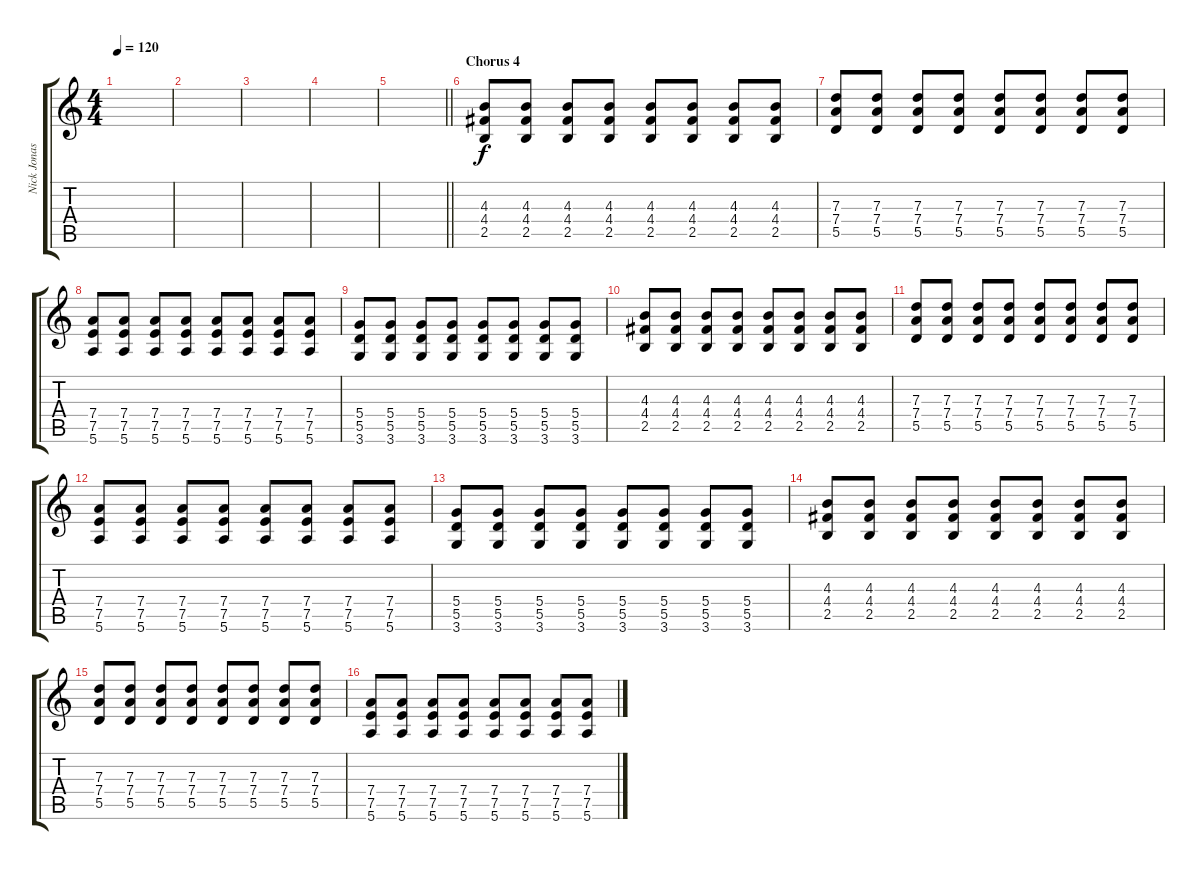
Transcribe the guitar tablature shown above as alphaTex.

\track ("Nick Jonas" "Nick Jonas") {instrument distortionguitar}
\staff {score tabs}
\tuning (E4 B3 G3 D3 A2 E2) {hide}
\ts (4 4)
\tempo 120
\clef g2
\ks c
|
|
|
|
\barLineRight lightlight
|
\section ("" "Chorus 4")
(4.3 4.4 2.5).8 (4.3 4.4 2.5).8 (4.3 4.4 2.5).8 (4.3 4.4 2.5).8 (4.3 4.4 2.5).8 (4.3 4.4 2.5).8 (4.3 4.4 2.5).8 (4.3 4.4 2.5).8 |
(7.3 7.4 5.5).8 (7.3 7.4 5.5).8 (7.3 7.4 5.5).8 (7.3 7.4 5.5).8 (7.3 7.4 5.5).8 (7.3 7.4 5.5).8 (7.3 7.4 5.5).8 (7.3 7.4 5.5).8 |
(7.4 7.5 5.6).8 (7.4 7.5 5.6).8 (7.4 7.5 5.6).8 (7.4 7.5 5.6).8 (7.4 7.5 5.6).8 (7.4 7.5 5.6).8 (7.4 7.5 5.6).8 (7.4 7.5 5.6).8 |
(5.4 5.5 3.6).8 (5.4 5.5 3.6).8 (5.4 5.5 3.6).8 (5.4 5.5 3.6).8 (5.4 5.5 3.6).8 (5.4 5.5 3.6).8 (5.4 5.5 3.6).8 (5.4 5.5 3.6).8 |
(4.3 4.4 2.5).8 (4.3 4.4 2.5).8 (4.3 4.4 2.5).8 (4.3 4.4 2.5).8 (4.3 4.4 2.5).8 (4.3 4.4 2.5).8 (4.3 4.4 2.5).8 (4.3 4.4 2.5).8 |
(7.3 7.4 5.5).8 (7.3 7.4 5.5).8 (7.3 7.4 5.5).8 (7.3 7.4 5.5).8 (7.3 7.4 5.5).8 (7.3 7.4 5.5).8 (7.3 7.4 5.5).8 (7.3 7.4 5.5).8 |
(7.4 7.5 5.6).8 (7.4 7.5 5.6).8 (7.4 7.5 5.6).8 (7.4 7.5 5.6).8 (7.4 7.5 5.6).8 (7.4 7.5 5.6).8 (7.4 7.5 5.6).8 (7.4 7.5 5.6).8 |
(5.4 5.5 3.6).8 (5.4 5.5 3.6).8 (5.4 5.5 3.6).8 (5.4 5.5 3.6).8 (5.4 5.5 3.6).8 (5.4 5.5 3.6).8 (5.4 5.5 3.6).8 (5.4 5.5 3.6).8 |
(4.3 4.4 2.5).8 (4.3 4.4 2.5).8 (4.3 4.4 2.5).8 (4.3 4.4 2.5).8 (4.3 4.4 2.5).8 (4.3 4.4 2.5).8 (4.3 4.4 2.5).8 (4.3 4.4 2.5).8 |
(7.3 7.4 5.5).8 (7.3 7.4 5.5).8 (7.3 7.4 5.5).8 (7.3 7.4 5.5).8 (7.3 7.4 5.5).8 (7.3 7.4 5.5).8 (7.3 7.4 5.5).8 (7.3 7.4 5.5).8 |
(7.4 7.5 5.6).8 (7.4 7.5 5.6).8 (7.4 7.5 5.6).8 (7.4 7.5 5.6).8 (7.4 7.5 5.6).8 (7.4 7.5 5.6).8 (7.4 7.5 5.6).8 (7.4 7.5 5.6).8
